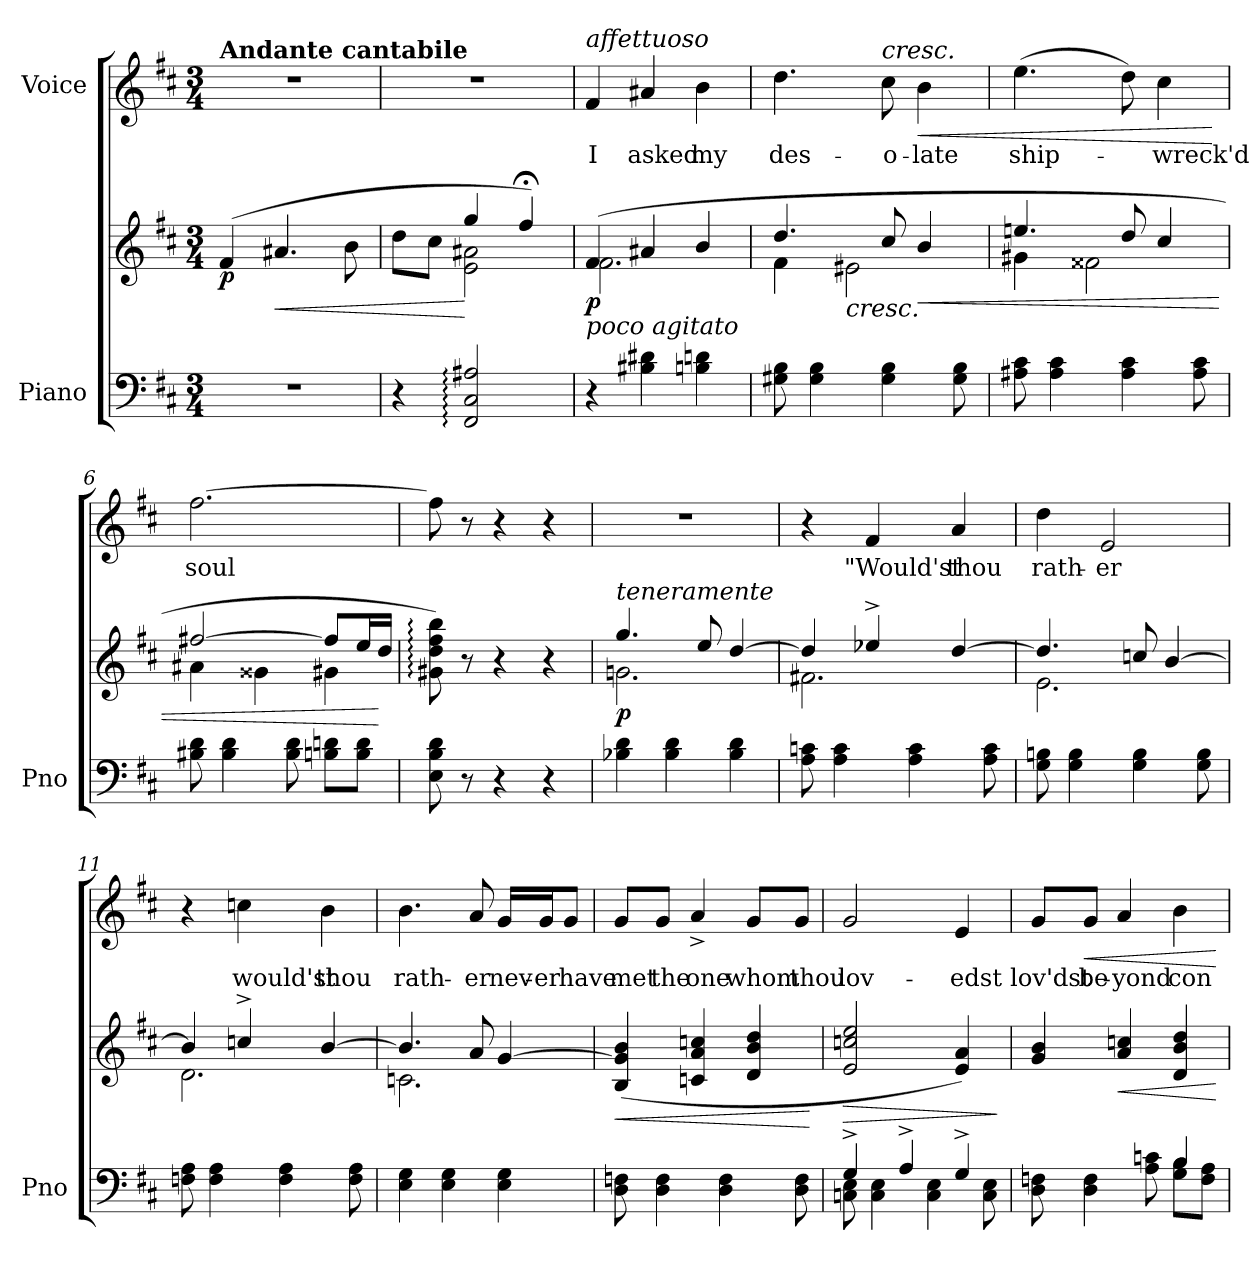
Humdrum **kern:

**kern	**kern	**dynam	**kern	**text	**dynam
*part2	*part2	*part2	*part1	*part1	*part1
*staff3	*staff2	*staff2/3	*staff1	*staff1	*staff1
*I"Piano	*	*	*I"Voice	*	*
*I'Pno	*	*	*	*	*
*clefF4	*clefG2	*	*clefG2	*	*
*k[f#c#]	*k[f#c#]	*	*k[f#c#]	*	*
*M3/4	*M3/4	*	*M3/4	*	*
=1	=1	=1	=1	=1	=1
!	!	!	!LO:TX:a:B:t=Andante cantabile	!	!
!	!	!LO:DY:b	!	!	!
2.r	(>4f#/	p	2.r	.	.
!	!	!LO:HP:b	!	!	!
.	4.a#X/	<	.	.	.
.	8b\	.	.	.	.
=2	=2	=2	=2	=2	=2
*	*^	*	*	*	*
4r	8dd\L	4ryy	.	2.r	.	.
.	8cc#\J	.	.	.	.	.
2FF#/: 2C#/: 2A#X/:	4gg/	2e\: 2a#X\:	[	.	.	.
.	4ff#;</)	.	.	.	.	.
=3	=3	=3	=3	=3	=3	=3
!	!	!	!	!LO:TX:a:i:t=affettuoso	!	!
!	!LO:TX:b:i:t=poco agitato	!	!	!	!	!
!	!	!	!LO:DY:b	!	!LO:LY:b	!LO:DY:a
!	!	!	!	!	!	!LO:DY:n=1:a
!	!	!	!	!	!	!LO:DY:n=2:a
!	!	!	!	!	!	!LO:DY:n=3:a
!	!	!	!	!	!	!LO:DY:n=4:a
4r	(>4f#/	2.f#\	p	4f#/	I	other-dynamics other-dynamics other-dynamics f other-dynamics
!	!	!	!	!	!LO:LY:b	!
4B#X\ 4d#X\	4a#X/	.	.	4a#X/	asked	.
!	!	!	!	!	!LO:LY:b	!
4Bn\ 4dn\	4b/	.	.	4b\	my	.
=4	=4	=4	=4	=4	=4	=4
!	!	!	!	!	!LO:LY:b	!
8G#X\ 8B\	4.dd/	4f#\	.	4.dd\	des-	.
4G#\ 4B\	.	.	.	.	.	.
!	!	!LO:TX:b:i:t=cresc.	!	!	!	!
.	.	2e#X\	.	.	.	.
!	!	!	!	!LO:TX:a:i:t=cresc.	!	!
!	!	!	!	!	!LO:LY:b	!
4G#\ 4B\	8cc#/	.	.	8cc#\	-o-	.
!	!	!	!LO:HP:b	!	!LO:LY:b	!LO:HP:b
.	4b/	.	<	4b\	-late	<
8G#\ 8B\	.	.	.	.	.	.
=5	=5	=5	=5	=5	=5	=5
!	!	!	!	!	!LO:LY:b	!
8A#X\ 8c#\	4.een/	4g#X\	.	(>4.ee\	ship-	.
4A#\ 4c#\	.	.	.	.	.	.
.	.	2f##X\	.	.	.	.
4A#\ 4c#\	8dd/	.	.	8dd\)	.	.
!	!	!	!	!	!LO:LY:b	!
.	4cc#/	.	.	4cc#\	-wreck'd	.
8A#\ 8c#\	.	.	.	.	.	.
*	*v	*v	*	*	*	*
.	.	.	.	.	[
!!LO:LB:g=z
=6	=6	=6	=6	=6	=6
*	*^	*	*	*	*
!	!	!	!	!	!LO:LY:b	!
8B#X\ 8d\	[2ff#X/	4a#X\	.	[2.ff#\	soul	.
4B#\ 4d\	.	.	.	.	.	.
.	.	4g##X\	.	.	.	.
8B#\ 8d\	.	.	.	.	.	.
8Bn\ 8dn\L	8ff#/L]	4g#X\	.	.	.	.
8B\ 8d\J	16ee/L	.	.	.	.	.
.	16dd/JJ	.	[	.	.	.
*	*v	*v	*	*	*	*
=7	=7	=7	=7	=7	=7
8E\ 8B\ 8d\	8g#X\: 8dd\: 8ff#\: 8bb\:)	.	8ff#\]	.	.
8r	8r	.	8r	.	.
4r	4r	.	4r	.	.
4r	4r	.	4r	.	.
=8	=8	=8	=8	=8	=8
*	*^	*	*	*	*
!	!LO:TX:a:i:t=teneramente	!	!	!	!	!
!	!	!	!LO:DY:b	!	!	!
4B-X\ 4d\	4.gg/	2.gn\	p	2.r	.	.
4B-\ 4d\	.	.	.	.	.	.
.	8ee/	.	.	.	.	.
4B-\ 4d\	[4dd/	.	.	.	.	.
=9	=9	=9	=9	=9	=9	=9
8A\ 8cn\	4dd/]	2.f#X\	.	4r	.	.
4A\ 4c\	.	.	.	.	.	.
!	!	!	!	!	!LO:LY:b	!
.	4ee-X^/	.	.	4f#/	"Would'st	.
4A\ 4c\	.	.	.	.	.	.
!	!	!	!	!	!LO:LY:b	!
.	[4dd/	.	.	4a/	thou	.
8A\ 8c\	.	.	.	.	.	.
=10	=10	=10	=10	=10	=10	=10
!	!	!	!	!	!LO:LY:b	!
8G\ 8Bn\	4.dd/]	2.e\	.	4dd\	rath-	.
4G\ 4B\	.	.	.	.	.	.
!	!	!	!	!	!LO:LY:b	!
.	.	.	.	2e/	-er	.
4G\ 4B\	8ccn/	.	.	.	.	.
.	[4b/	.	.	.	.	.
8G\ 8B\	.	.	.	.	.	.
=11	=11	=11	=11	=11	=11	=11
8Fn\ 8A\	4b/]	2.d\	.	4r	.	.
4F\ 4A\	.	.	.	.	.	.
!	!	!	!	!	!LO:LY:b	!
.	4ccn^/	.	.	4ccn\	would'st	.
4F\ 4A\	.	.	.	.	.	.
!	!	!	!	!	!LO:LY:b	!
.	[4b/	.	.	4b\	thou	.
8F\ 8A\	.	.	.	.	.	.
!!LO:LB:g=z
=12	=12	=12	=12	=12	=12	=12
!	!	!	!	!	!LO:LY:b	!
4E\ 4G\	4.b/]	2.cn\	.	4.b\	rath-	.
4E\ 4G\	.	.	.	.	.	.
!	!	!	!	!	!LO:LY:b	!
.	8a/	.	.	8a/	-er	.
!	!	!	!	!	!LO:LY:b	!
4E\ 4G\	[4g/	.	.	16g/LL	nev-	.
!	!	!	!	!	!LO:LY:b	!
.	.	.	.	16g/J	-er	.
!	!	!	!	!	!LO:LY:b	!
.	.	.	.	8g/J	have	.
*	*v	*v	*	*	*	*
=13	=13	=13	=13	=13	=13
!	!	!LO:HP:b	!	!LO:LY:b	!
8D\ 8Fn\	(>4B/ 4g/] 4b/	<	8g/L	met	.
!	!	!	!	!LO:LY:b	!
4D\ 4F\	.	.	8g/J	the	.
!	!	!	!	!LO:LY:b	!
.	4cn/ 4a/ 4ccn/	.	4a^/	one	.
4D\ 4F\	.	.	.	.	.
!	!	!	!	!LO:LY:b	!
.	4d/ 4b/ 4dd/	.	8g/L	whom	.
!	!	!	!	!LO:LY:b	!
8D\ 8F\	.	.	8g/J	thou	.
.	.	[	.	.	.
=14	=14	=14	=14	=14	=14
*^	*	*	*	*	*
!	!	!	!LO:HP:b	!	!LO:LY:b	!
4G^/	8Cn\ 8E\	2e/ 2ccn/ 2ee/	>	2g/	lov-	.
.	4C\ 4E\	.	.	.	.	.
4A^/	.	.	.	.	.	.
.	4C\ 4E\	.	.	.	.	.
!	!	!	!	!	!LO:LY:b	!
4G^/	.	4e/ 4a/)	.	4e/	-edst	.
.	8C\ 8E\	.	.	.	.	.
*v	*v	*	*	*	*	*
.	.	]	.	.	.
=15	=15	=15	=15	=15	=15
*^	*	*	*	*	*
!	!	!	!	!	!LO:LY:b	!
2ryy	8D\ 8Fn\	4g/ 4b/	.	8g/L	lov'dst	.
!	!	!	!	!	!LO:LY:b	!LO:HP:b
.	4D\ 4F\	.	.	8g/J	be-	<
!	!	!	!LO:HP:b	!	!LO:LY:b	!
.	.	4a/ 4ccn/	<	4a/	-yond	.
.	8A\ 8cn\	.	.	.	.	.
!	!	!	!	!	!LO:LY:b	!
4B/	8G\ 8B\L	4d/ 4b/ 4dd/	.	4b\	con-	.
.	8F\ 8A\J	.	.	.	.	.
*v	*v	*	*	*	*	*
.	.	[	.	.	[
=	=	=	=	=	=
*-	*-	*-	*-	*-	*-
